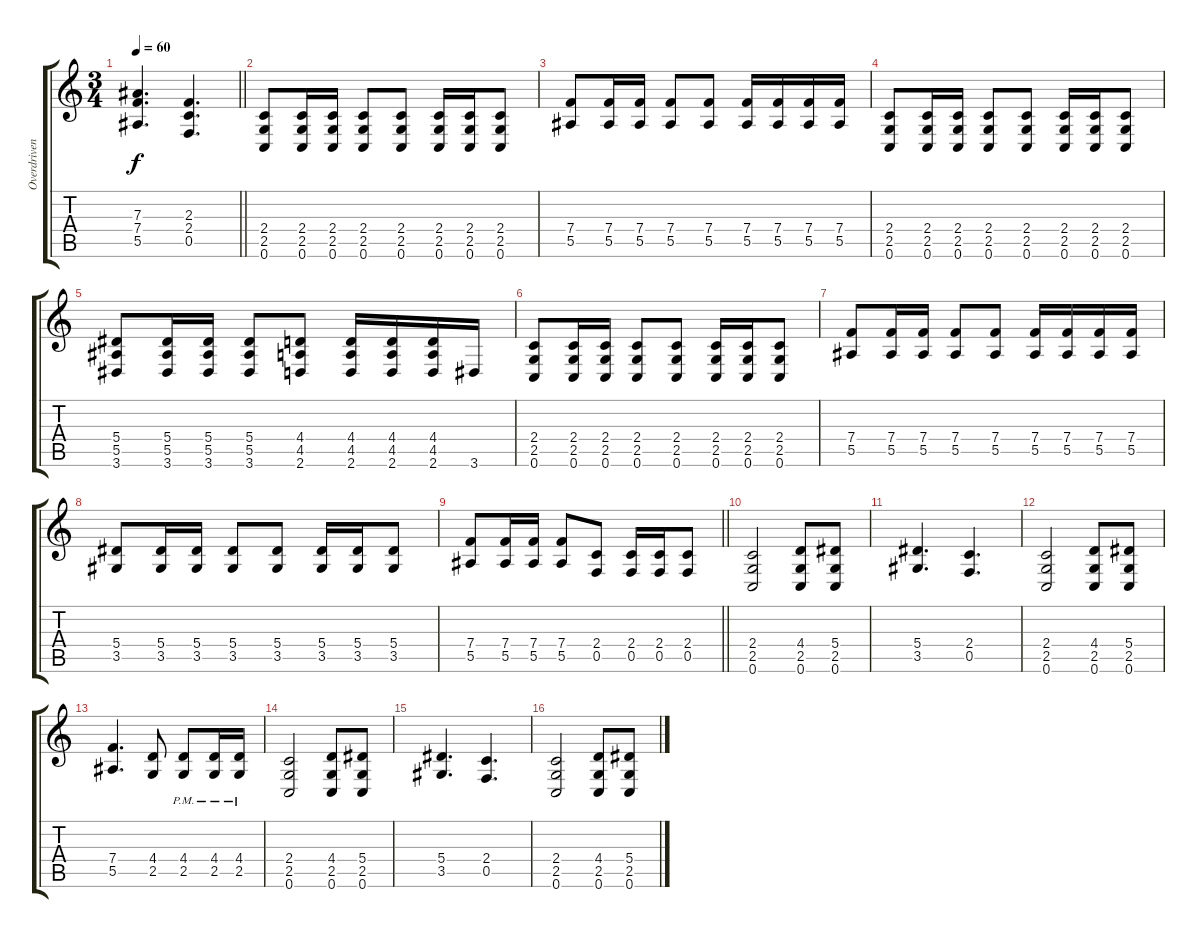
\track ("Overdriven Guitar 2" "Overdriven") {instrument overdrivenguitar}
\staff {score tabs}
\tuning (C4 G3 Eb3 Bb2 F2 C2) {hide}
\ts (3 4)
\tempo 60
\clef g2
\barLineRight lightlight
\ks c
(7.3 7.4 5.5).4{d dy f} (2.3 2.4 0.5).4{d} |
(2.4 2.5 0.6).8 (2.4 2.5 0.6).16 (2.4 2.5 0.6).16 (2.4 2.5 0.6).8 (2.4 2.5 0.6).8 (2.4 2.5 0.6).16 (2.4 2.5 0.6).16 (2.4 2.5 0.6).8 |
(7.4 5.5).8 (7.4 5.5).16 (7.4 5.5).16 (7.4 5.5).8 (7.4 5.5).8 (7.4 5.5).16 (7.4 5.5).16 (7.4 5.5).16 (7.4 5.5).16 |
(2.4 2.5 0.6).8 (2.4 2.5 0.6).16 (2.4 2.5 0.6).16 (2.4 2.5 0.6).8 (2.4 2.5 0.6).8 (2.4 2.5 0.6).16 (2.4 2.5 0.6).16 (2.4 2.5 0.6).8 |
(5.4 5.5 3.6).8 (5.4 5.5 3.6).16 (5.4 5.5 3.6).16 (5.4 5.5 3.6).8 (4.4 4.5 2.6).8 (4.4 4.5 2.6).16 (4.4 4.5 2.6).16 (4.4 4.5 2.6).16 3.6.16 |
(2.4 2.5 0.6).8 (2.4 2.5 0.6).16 (2.4 2.5 0.6).16 (2.4 2.5 0.6).8 (2.4 2.5 0.6).8 (2.4 2.5 0.6).16 (2.4 2.5 0.6).16 (2.4 2.5 0.6).8 |
(7.4 5.5).8 (7.4 5.5).16 (7.4 5.5).16 (7.4 5.5).8 (7.4 5.5).8 (7.4 5.5).16 (7.4 5.5).16 (7.4 5.5).16 (7.4 5.5).16 |
(5.4 3.5).8 (5.4 3.5).16 (5.4 3.5).16 (5.4 3.5).8 (5.4 3.5).8 (5.4 3.5).16 (5.4 3.5).16 (5.4 3.5).8 |
\barLineRight lightlight
(7.4 5.5).8 (7.4 5.5).16 (7.4 5.5).16 (7.4 5.5).8 (2.4 0.5).8 (2.4 0.5).16 (2.4 0.5).16 (2.4 0.5).8 |
(2.4 2.5 0.6).2 (4.4 2.5 0.6).8 (5.4 2.5 0.6).8 |
(5.4 3.5).4{d} (2.4 0.5).4{d} |
(2.4 2.5 0.6).2 (4.4 2.5 0.6).8 (5.4 2.5 0.6).8 |
(7.4 5.5).4{d} (4.4 2.5).8 (4.4{pm} 2.5{pm}).8 (4.4{pm} 2.5{pm}).16 (4.4{pm} 2.5{pm}).16 |
(2.4 2.5 0.6).2 (4.4 2.5 0.6).8 (5.4 2.5 0.6).8 |
(5.4 3.5).4{d} (2.4 0.5).4{d} |
(2.4 2.5 0.6).2 (4.4 2.5 0.6).8 (5.4 2.5 0.6).8
